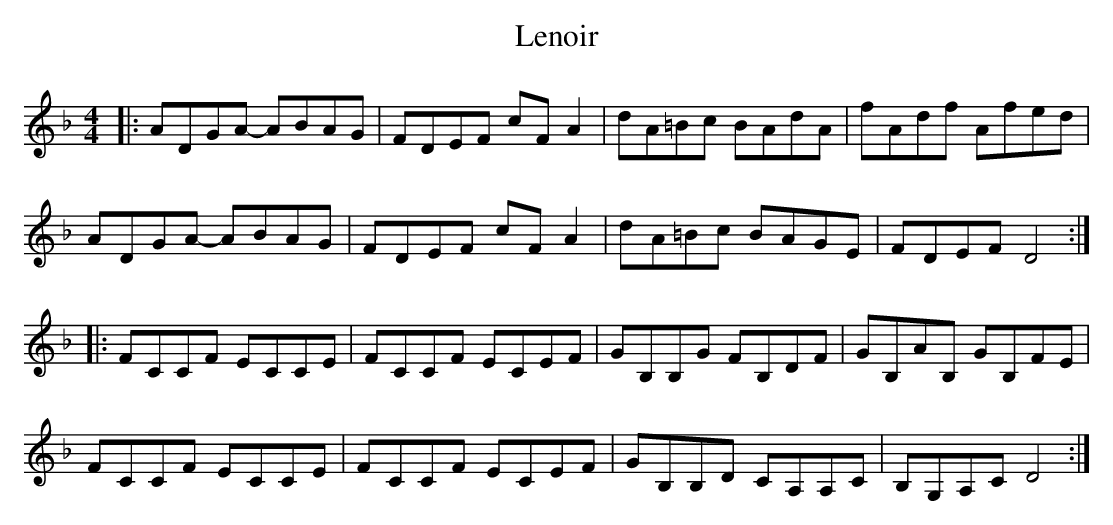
X:1
T: Lenoir
M: 4/4
L: 1/8
K: Dmin
|:ADGA- ABAG|FDEF cFA2|dA=Bc BAdA|fAdf Afed|
ADGA- ABAG|FDEF cFA2|dA=Bc BAGE|FDEF D4:|
|:FCCF ECCE|FCCF ECEF|GB,B,G FB,DF|GB,AB, GB,FE|
FCCF ECCE|FCCF ECEF|GB,B,D CA,A,C|B,G,A,C D4:|
